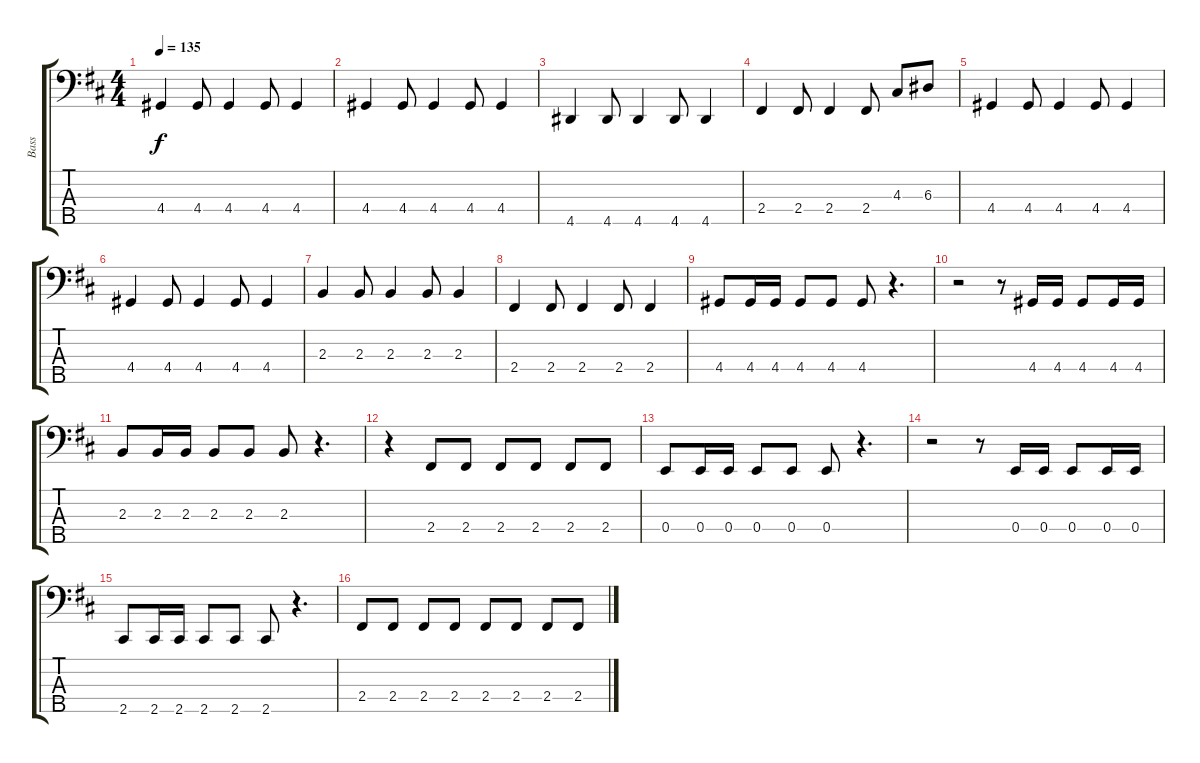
\track ("Bass" "Bass") {instrument electricbasspick}
\staff {score tabs}
\tuning (G2 D2 A1 E1 B0) {hide}
\ts (4 4)
\tempo 135
\clef f4
\ks d
4.4.4{dy f} 4.4.8 4.4.4 4.4.8 4.4.4 |
4.4.4 4.4.8 4.4.4 4.4.8 4.4.4 |
4.5.4 4.5.8 4.5.4 4.5.8 4.5.4 |
2.4.4 2.4.8 2.4.4 2.4.8 4.3.8 6.3.8 |
4.4.4 4.4.8 4.4.4 4.4.8 4.4.4 |
4.4.4 4.4.8 4.4.4 4.4.8 4.4.4 |
2.3.4 2.3.8 2.3.4 2.3.8 2.3.4 |
2.4.4 2.4.8 2.4.4 2.4.8 2.4.4 |
4.4.8 4.4.16 4.4.16 4.4.8 4.4.8 4.4.8 r.4{d} |
r.2 r.8 4.4.16 4.4.16 4.4.8 4.4.16 4.4.16 |
2.3.8 2.3.16 2.3.16 2.3.8 2.3.8 2.3.8 r.4{d} |
r.4 2.4.8 2.4.8 2.4.8 2.4.8 2.4.8 2.4.8 |
0.4.8 0.4.16 0.4.16 0.4.8 0.4.8 0.4.8 r.4{d} |
r.2 r.8 0.4.16 0.4.16 0.4.8 0.4.16 0.4.16 |
2.5.8 2.5.16 2.5.16 2.5.8 2.5.8 2.5.8 r.4{d} |
2.4.8 2.4.8 2.4.8 2.4.8 2.4.8 2.4.8 2.4.8 2.4.8
